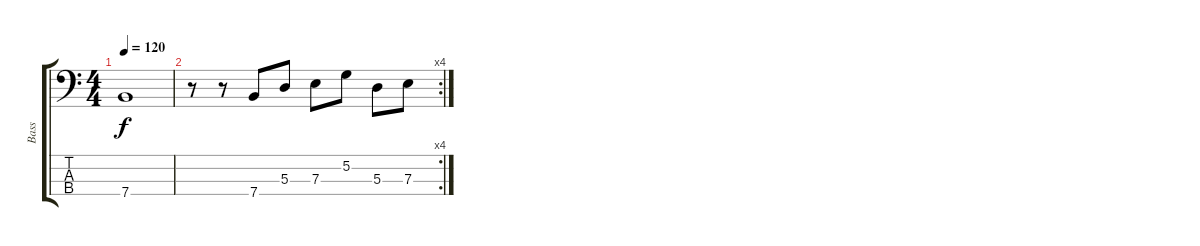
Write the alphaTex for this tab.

\track ("Bass" "Bass") {instrument electricbassfinger}
\staff {score tabs}
\tuning (G2 D2 A1 E1) {hide}
\ts (4 4)
\tempo 120
\clef f4
\ks c
7.4{t}.1{dy f} |
\rc 4
r.8 r.8 7.4.8 5.3.8 7.3.8 5.2.8 5.3.8 7.3.8
